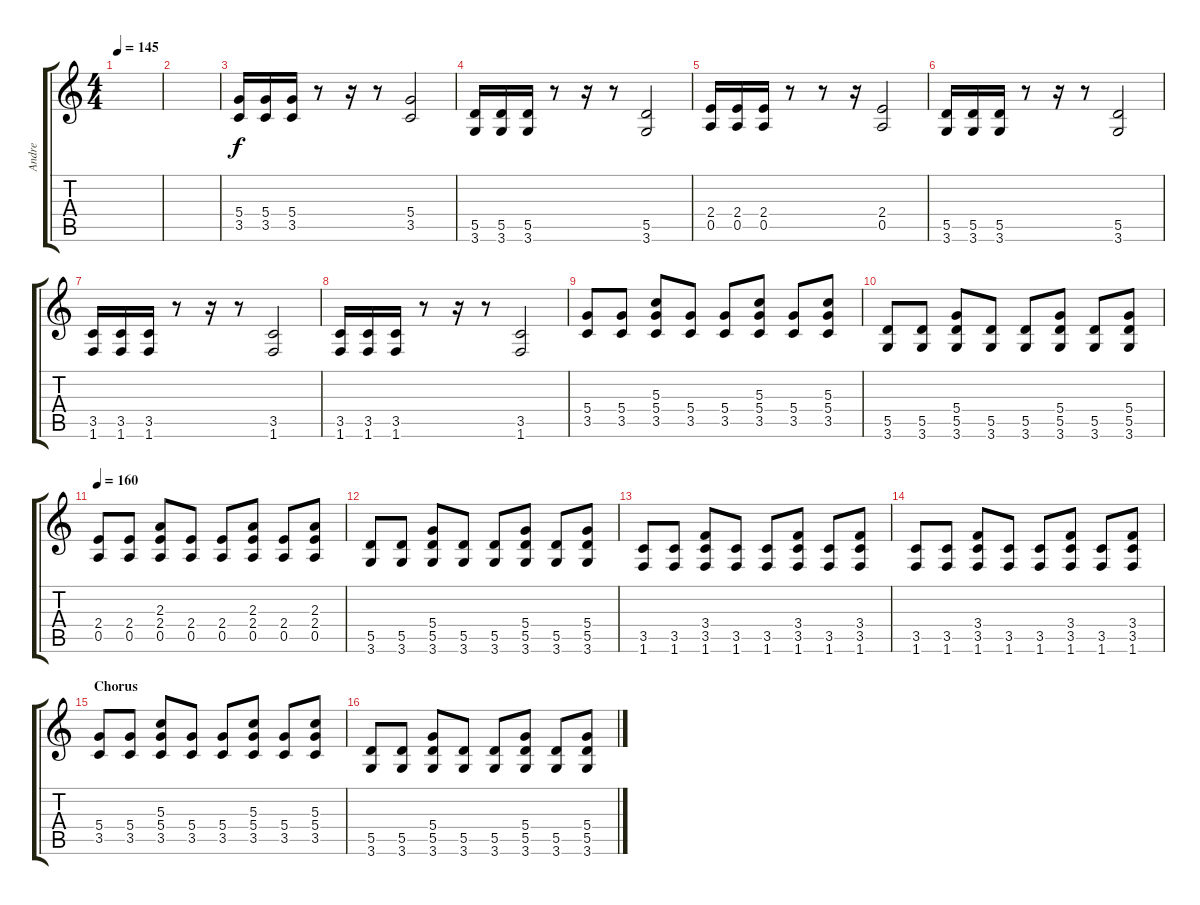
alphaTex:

\track ("Andre" "Andre") {instrument distortionguitar}
\staff {score tabs}
\tuning (E4 B3 G3 D3 A2 E2) {hide}
\ts (4 4)
\tempo 145
\clef g2
\ks c
|
|
\section ("" "")
(5.4 3.5).16 (5.4 3.5).16 (5.4 3.5).16 r.8 r.16 r.8 (5.4 3.5).2 |
(5.5 3.6).16 (5.5 3.6).16 (5.5 3.6).16 r.8 r.16 r.8 (5.5 3.6).2 |
(2.4 0.5).16 (2.4 0.5).16 (2.4 0.5).16 r.8 r.8 r.16 (2.4 0.5).2 |
(5.5 3.6).16 (5.5 3.6).16 (5.5 3.6).16 r.8 r.16 r.8 (5.5 3.6).2 |
(3.5 1.6).16 (3.5 1.6).16 (3.5 1.6).16 r.8 r.16 r.8 (3.5 1.6).2 |
(3.5 1.6).16 (3.5 1.6).16 (3.5 1.6).16 r.8 r.16 r.8 (3.5 1.6).2 |
\section ("" "")
(5.4 3.5).8 (5.4 3.5).8 (5.3 5.4 3.5).8 (5.4 3.5).8 (5.4 3.5).8 (5.3 5.4 3.5).8 (5.4 3.5).8 (5.3 5.4 3.5).8 |
(5.5 3.6).8 (5.5 3.6).8 (5.4 5.5 3.6).8 (5.5 3.6).8 (5.5 3.6).8 (5.4 5.5 3.6).8 (5.5 3.6).8 (5.4 5.5 3.6).8 |
\tempo 160
(2.4 0.5).8 (2.4 0.5).8 (2.3 2.4 0.5).8 (2.4 0.5).8 (2.4 0.5).8 (2.3 2.4 0.5).8 (2.4 0.5).8 (2.3 2.4 0.5).8 |
(5.5 3.6).8 (5.5 3.6).8 (5.4 5.5 3.6).8 (5.5 3.6).8 (5.5 3.6).8 (5.4 5.5 3.6).8 (5.5 3.6).8 (5.4 5.5 3.6).8 |
(3.5 1.6).8 (3.5 1.6).8 (3.4 3.5 1.6).8 (3.5 1.6).8 (3.5 1.6).8 (3.4 3.5 1.6).8 (3.5 1.6).8 (3.4 3.5 1.6).8 |
(3.5 1.6).8 (3.5 1.6).8 (3.4 3.5 1.6).8 (3.5 1.6).8 (3.5 1.6).8 (3.4 3.5 1.6).8 (3.5 1.6).8 (3.4 3.5 1.6).8 |
\section ("" "Chorus")
(5.4 3.5).8 (5.4 3.5).8 (5.3 5.4 3.5).8 (5.4 3.5).8 (5.4 3.5).8 (5.3 5.4 3.5).8 (5.4 3.5).8 (5.3 5.4 3.5).8 |
(5.5 3.6).8 (5.5 3.6).8 (5.4 5.5 3.6).8 (5.5 3.6).8 (5.5 3.6).8 (5.4 5.5 3.6).8 (5.5 3.6).8 (5.4 5.5 3.6).8
